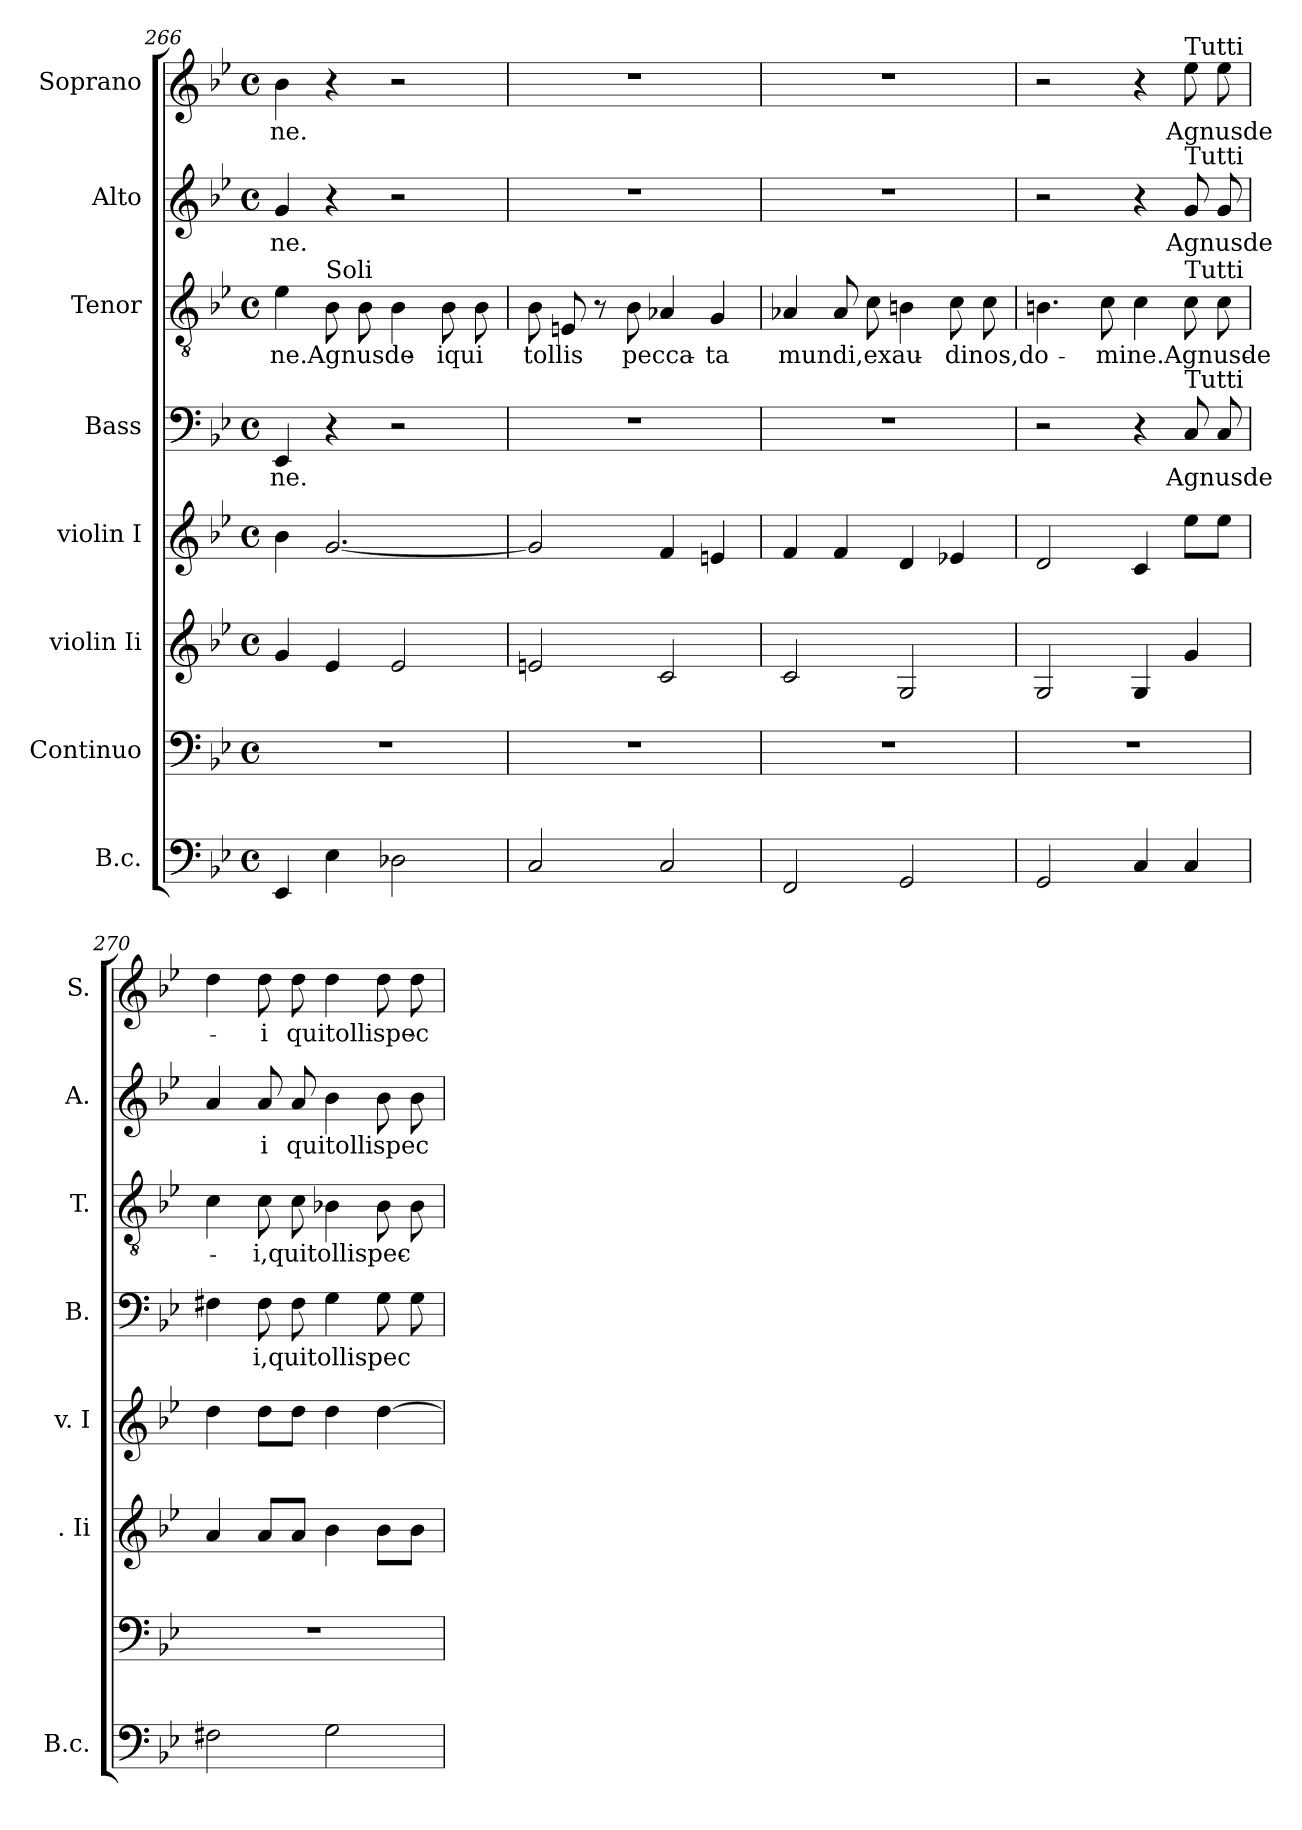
**kern	**kern	**kern	**kern	**kern	**text	**kern	**text	**kern	**text	**kern	**text
*part8	*part7	*part6	*part5	*part4	*part4	*part3	*part3	*part2	*part2	*part1	*part1
*staff8	*staff7	*staff6	*staff5	*staff4	*staff4	*staff3	*staff3	*staff2	*staff2	*staff1	*staff1
*I"B.c.	*I"Continuo	*I"violin Ii	*I"violin I	*I"Bass	*	*I"Tenor	*	*I"Alto	*	*I"Soprano	*
*I'B.c.	*	*I'. Ii	*I'v. I	*I'B.	*	*I'T.	*	*I'A.	*	*I'S.	*
!!LO:LB:g=z
*clefF4	*clefF4	*clefG2	*clefG2	*clefF4	*	*clefGv2	*	*clefG2	*	*clefG2	*
*k[b-e-]	*k[b-e-]	*k[b-e-]	*k[b-e-]	*k[b-e-]	*	*k[b-e-]	*	*k[b-e-]	*	*k[b-e-]	*
*B-:	*B-:	*B-:	*B-:	*B-:	*	*B-:	*	*B-:	*	*B-:	*
*M4/4	*M4/4	*M4/4	*M4/4	*M4/4	*	*M4/4	*	*M4/4	*	*M4/4	*
*met(c)	*met(c)	*met(c)	*met(c)	*met(c)	*	*met(c)	*	*met(c)	*	*met(c)	*
=266	=266	=266	=266	=266	=266	=266	=266	=266	=266	=266	=266
!	!	!	!	!	!LO:LY:b:cj	!	!LO:LY:b	!	!LO:LY:b:cj	!	!LO:LY:b:cj
4EE-/	1r	4g/	4b-\	4EE-/	-ne.	4e-\	-ne.Agnusde-	4g/	ne.	4b-\	ne.
!	!	!	!	!	!	!LO:TX:a:t=Soli	!	!	!	!	!
4E-\	.	4e-/	[<2.g/	4r	.	8B-\	.	4r	.	4r	.
.	.	.	.	.	.	8B-\	.	.	.	.	.
2D-X<\	.	2e-/	.	2r	.	4B-\	.	2r	.	2r	.
!	!	!	!	!	!	!	!LO:LY:b	!	!	!	!
.	.	.	.	.	.	8B-\	-iqui	.	.	.	.
.	.	.	.	.	.	8B-\	.	.	.	.	.
=267	=267	=267	=267	=267	=267	=267	=267	=267	=267	=267	=267
!	!	!	!	!	!	!	!LO:LY:b:cj	!	!	!	!
2C/	1r	2en/	2g/]	1r	.	8B-\	tollis	1r	.	1r	.
.	.	.	.	.	.	8En/	.	.	.	.	.
.	.	.	.	.	.	8r	.	.	.	.	.
!	!	!	!	!	!	!	!LO:LY:b:cj	!	!	!	!
.	.	.	.	.	.	8B-\	pecca-	.	.	.	.
2C</	.	2c/	4f/	.	.	4A-X/	.	.	.	.	.
!	!	!	!	!	!	!	!LO:LY:b:cj	!	!	!	!
.	.	.	4en/	.	.	4G/	-ta	.	.	.	.
=268	=268	=268	=268	=268	=268	=268	=268	=268	=268	=268	=268
!	!	!	!	!	!	!	!LO:LY:b	!	!	!	!
2FF/	1r	2c/	4f/	1r	.	4A-X/	mundi,exau-	1r	.	1r	.
.	.	.	4f/	.	.	8A-/	.	.	.	.	.
.	.	.	.	.	.	8c\	.	.	.	.	.
2GG/	.	2G/	4d/	.	.	4Bn\	.	.	.	.	.
!	!	!	!	!	!	!	!LO:LY:b	!	!	!	!
.	.	.	4e-X/	.	.	8c\	-dinos,do-	.	.	.	.
.	.	.	.	.	.	8c\	.	.	.	.	.
=269	=269	=269	=269	=269	=269	=269	=269	=269	=269	=269	=269
2GG/	1r	2G/	2d/	2r	.	4.Bn\	.	2r	.	2r	.
!	!	!	!	!	!	!	!LO:LY:b	!	!	!	!
.	.	.	.	.	.	8c\	-mine.Agnusde-	.	.	.	.
4C/	.	4G/	4c/	4r	.	4c\	.	4r	.	4r	.
!	!	!	!	!	!	!	!	!	!	!LO:TX:a:t=Tutti	!
!	!	!	!	!	!	!	!	!LO:TX:a:t=Tutti	!	!	!
!	!	!	!	!	!	!LO:TX:a:t=Tutti	!	!	!	!	!
!	!	!	!	!LO:TX:a:t=Tutti	!	!	!	!	!	!	!
!	!	!	!	!	!LO:LY:b	!	!	!	!LO:LY:b	!	!LO:LY:b
4C/	.	4g/	8ee-\L	8C/	Agnusde	8c\	.	8g/	Agnusde	8ee-\	Agnusde-
.	.	.	8ee-\J	8C/	.	8c\	.	8g/	.	8ee-\	.
=270	=270	=270	=270	=270	=270	=270	=270	=270	=270	=270	=270
2F#X<\	1r	4a/	4dd\	4F#X\	.	4c\	.	4a/	.	4dd\	.
!	!	!	!	!	!LO:LY:b	!	!LO:LY:b	!	!LO:LY:b:cj	!	!LO:LY:b:cj
.	.	8a/L	8dd\L	8F#\	i,quitollispec	8c\	-i,quitollispec-	8a/	i	8dd\	-i
!	!	!	!	!	!	!	!	!	!LO:LY:b	!	!LO:LY:b
.	.	8a/J	8dd\J	8F#\	.	8c\	.	8a/	quitollispec	8dd\	quitollispec-
2G\	.	4b-\	4dd\	4G\	.	4B-X\	.	4b-\	.	4dd\	.
.	.	8b-\L	[>4dd\	8G\	.	8B-\	.	8b-\	.	8dd\	.
.	.	8b-\J	.	8G\	.	8B-\	.	8b-\	.	8dd\	.
=	=	=	=	=	=	=	=	=	=	=	=
*-	*-	*-	*-	*-	*-	*-	*-	*-	*-	*-	*-
